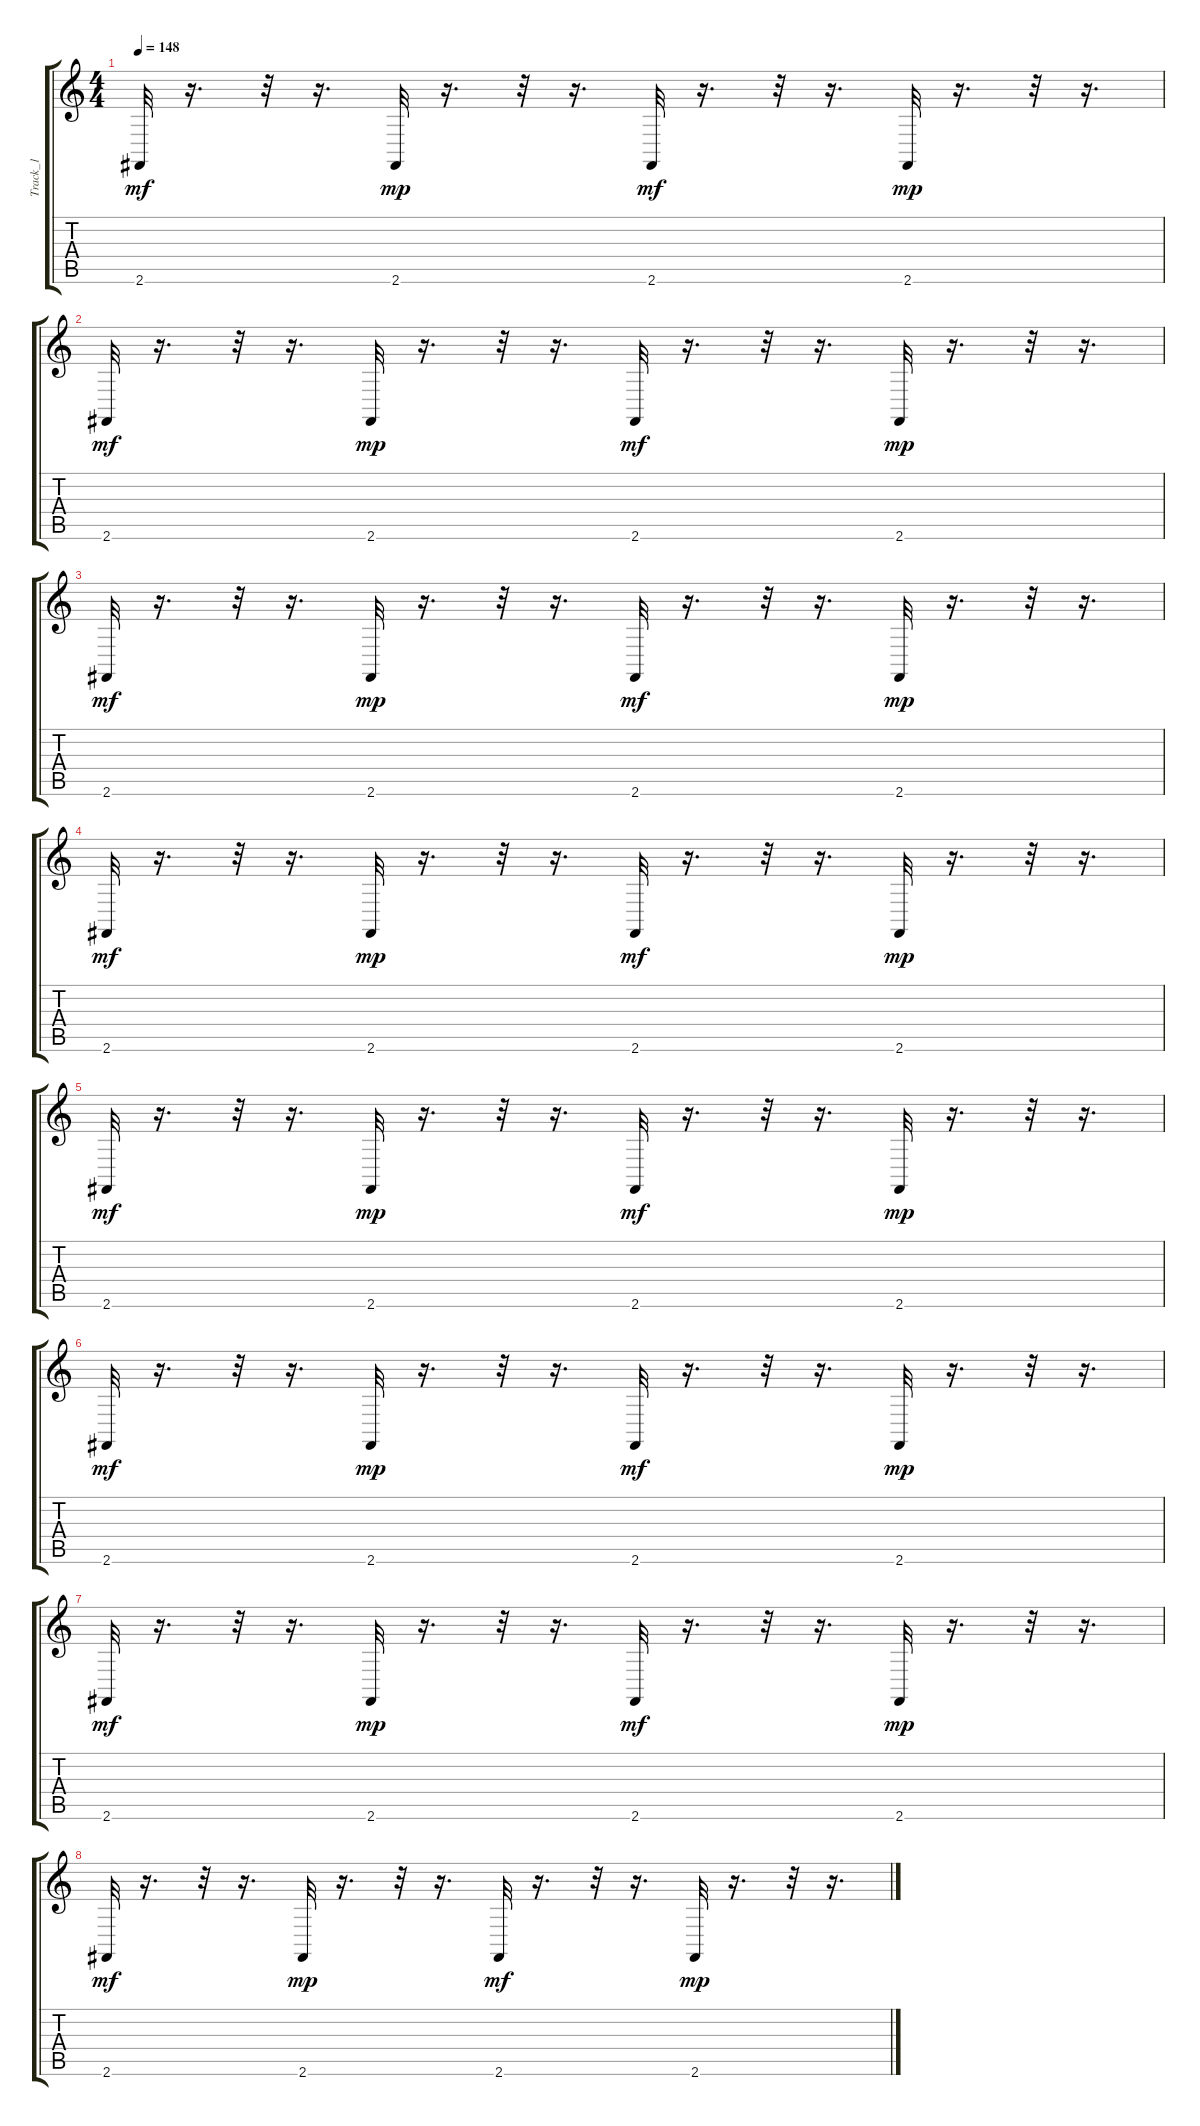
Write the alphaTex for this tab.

\track ("Track_1" "Track_1") {instrument acousticgrandpiano}
\staff {score tabs}
\tuning (E4 B3 G3 D3 A2 E2) {hide}
\ts (4 4)
\tempo 148
\clef g2
\ks c
2.6.32{dy mf} r.16{d} r.32 r.16{d} 2.6.32{dy mp} r.16{d} r.32 r.16{d} 2.6.32{dy mf} r.16{d} r.32 r.16{d} 2.6.32{dy mp} r.16{d} r.32 r.16{d} |
2.6.32{dy mf} r.16{d} r.32 r.16{d} 2.6.32{dy mp} r.16{d} r.32 r.16{d} 2.6.32{dy mf} r.16{d} r.32 r.16{d} 2.6.32{dy mp} r.16{d} r.32 r.16{d} |
2.6.32{dy mf} r.16{d} r.32 r.16{d} 2.6.32{dy mp} r.16{d} r.32 r.16{d} 2.6.32{dy mf} r.16{d} r.32 r.16{d} 2.6.32{dy mp} r.16{d} r.32 r.16{d} |
2.6.32{dy mf} r.16{d} r.32 r.16{d} 2.6.32{dy mp} r.16{d} r.32 r.16{d} 2.6.32{dy mf} r.16{d} r.32 r.16{d} 2.6.32{dy mp} r.16{d} r.32 r.16{d} |
2.6.32{dy mf} r.16{d} r.32 r.16{d} 2.6.32{dy mp} r.16{d} r.32 r.16{d} 2.6.32{dy mf} r.16{d} r.32 r.16{d} 2.6.32{dy mp} r.16{d} r.32 r.16{d} |
2.6.32{dy mf} r.16{d} r.32 r.16{d} 2.6.32{dy mp} r.16{d} r.32 r.16{d} 2.6.32{dy mf} r.16{d} r.32 r.16{d} 2.6.32{dy mp} r.16{d} r.32 r.16{d} |
2.6.32{dy mf} r.16{d} r.32 r.16{d} 2.6.32{dy mp} r.16{d} r.32 r.16{d} 2.6.32{dy mf} r.16{d} r.32 r.16{d} 2.6.32{dy mp} r.16{d} r.32 r.16{d} |
2.6.32{dy mf} r.16{d} r.32 r.16{d} 2.6.32{dy mp} r.16{d} r.32 r.16{d} 2.6.32{dy mf} r.16{d} r.32 r.16{d} 2.6.32{dy mp} r.16{d} r.32 r.16{d}
